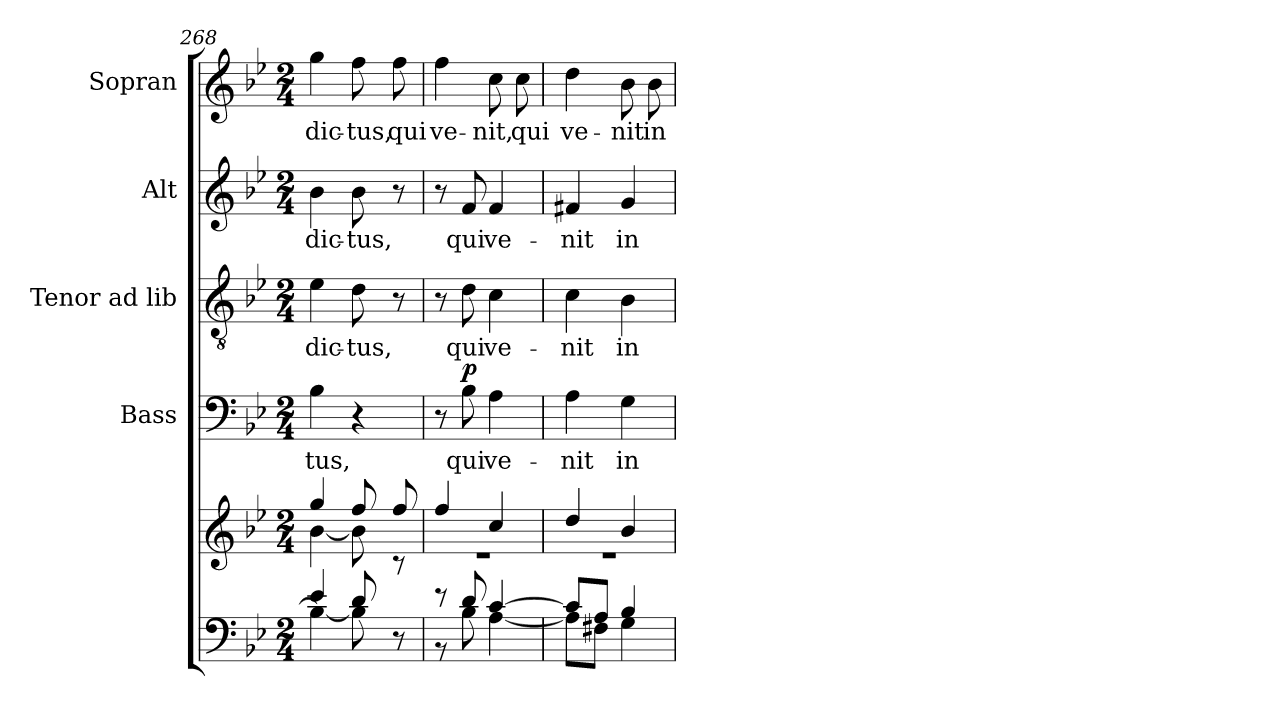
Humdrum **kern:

**kern	**kern	**kern	**text	**dynam	**kern	**text	**kern	**text	**kern	**text
*part5	*part5	*part4	*part4	*part4	*part3	*part3	*part2	*part2	*part1	*part1
*staff6	*staff5	*staff4	*staff4	*staff4	*staff3	*staff3	*staff2	*staff2	*staff1	*staff1
*	*	*I"Bass	*	*	*I"Tenor ad lib	*	*I"Alt	*	*I"Sopran	*
*	*	*I'B	*	*	*I'T	*	*I'A	*	*I'S	*
*clefF4	*clefG2	*clefF4	*	*	*clefGv2	*	*clefG2	*	*clefG2	*
*k[b-e-]	*k[b-e-]	*k[b-e-]	*	*	*k[b-e-]	*	*k[b-e-]	*	*k[b-e-]	*
*B-:	*B-:	*B-:	*	*	*B-:	*	*B-:	*	*B-:	*
*M2/4	*M2/4	*M2/4	*	*	*M2/4	*	*M2/4	*	*M2/4	*
=268	=268	=268	=268	=268	=268	=268	=268	=268	=268	=268
*^	*^	*	*	*	*	*	*	*	*	*
!	!	!	!	!	!LO:LY:b	!	!	!LO:LY:b	!	!LO:LY:b	!	!LO:LY:b
4e-/	4B-\_	4gg/	[<4b-\	4B-\	-tus,	.	4e-\	-dic-	4b-\	-dic-	4gg\	-dic-
!	!	!	!	!	!	!	!	!LO:LY:b	!	!LO:LY:b	!	!LO:LY:b
8d/	8B-\]	8ff/	8b-\]	4r	.	.	8d\	-tus,	8b-\	-tus,	8ff\	-tus,
!	!	!	!	!	!	!	!	!	!	!	!	!LO:LY:b
8r	8ryy	8ff/	8rc	.	.	.	8r	.	8r	.	8ff\	qui
!!LO:LB:g=z
=269	=269	=269	=269	=269	=269	=269	=269	=269	=269	=269	=269	=269
!	!	!	!LO:N:vis=1	!	!	!	!	!	!	!	!	!LO:LY:b
8r	8r	4ff/	2re	8r	.	.	8r	.	8r	.	4ff\	ve-
!	!	!	!	!	!LO:LY:b	!LO:DY:a	!	!LO:LY:b	!	!LO:LY:b	!	!
8d/	8B-\	.	.	8B-\	qui	p	8d\	qui	8f/	qui	.	.
!	!	!	!	!	!LO:LY:b	!	!	!LO:LY:b	!	!LO:LY:b	!	!LO:LY:b
[>4c/	[<4A\	4cc/	.	4A\	ve-	.	4c\	ve-	4f/	ve-	8cc\	-nit,
!	!	!	!	!	!	!	!	!	!	!	!	!LO:LY:b
.	.	.	.	.	.	.	.	.	.	.	8cc\	qui
=270	=270	=270	=270	=270	=270	=270	=270	=270	=270	=270	=270	=270
!	!	!	!LO:N:vis=1	!	!LO:LY:b	!	!	!LO:LY:b	!	!LO:LY:b	!	!LO:LY:b
8c/L]	8A\L]	4dd/	2re	4A\	-nit	.	4c\	-nit	4f#X/	-nit	4dd\	ve-
8A/J	8F#X\J	.	.	.	.	.	.	.	.	.	.	.
!	!	!	!	!	!LO:LY:b	!	!	!LO:LY:b	!	!LO:LY:b	!	!LO:LY:b
4B-/	4G\	4b-/	.	4G\	in	.	4B-\	in	4g/	in	8b-\	-nit
!	!	!	!	!	!	!	!	!	!	!	!	!LO:LY:b
.	.	.	.	.	.	.	.	.	.	.	8b-\	in
*v	*v	*	*	*	*	*	*	*	*	*	*	*
*	*v	*v	*	*	*	*	*	*	*	*	*
=	=	=	=	=	=	=	=	=	=	=
*-	*-	*-	*-	*-	*-	*-	*-	*-	*-	*-
